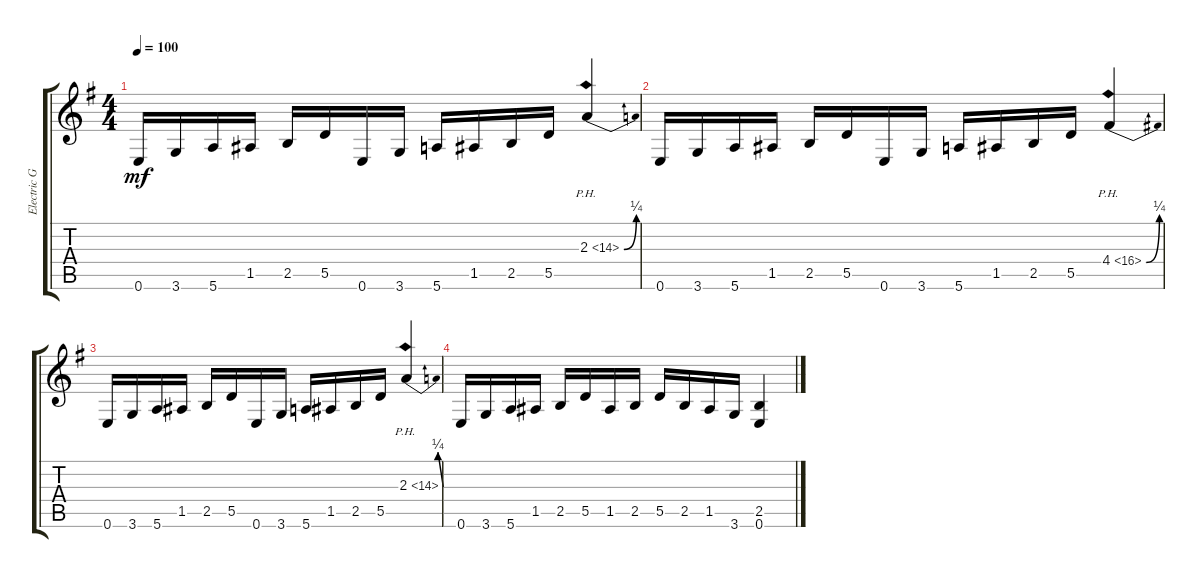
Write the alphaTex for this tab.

\track ("Electric Guitar" "Electric G") {instrument distortionguitar}
\staff {score tabs}
\tuning (E4 B3 G3 D3 A2 E2) {hide}
\ts (4 4)
\tempo 100
\clef g2
\ks eminor
0.6.16{dy mf instrument distortionguitar} 3.6.16 5.6.16 1.5.16 2.5.16 5.5.16 0.6.16 3.6.16 5.6.16 1.5.16 2.5.16 5.5.16 2.3{be (bend 0 0 60 1) ph 12}.4 |
0.6.16 3.6.16 5.6.16 1.5.16 2.5.16 5.5.16 0.6.16 3.6.16 5.6.16 1.5.16 2.5.16 5.5.16 4.4{be (bend 0 0 60 1) ph 12}.4 |
0.6.16 3.6.16 5.6.16 1.5.16 2.5.16 5.5.16 0.6.16 3.6.16 5.6.16 1.5.16 2.5.16 5.5.16 2.3{be (bend 0 0 60 1) ph 12}.4 |
0.6.16 3.6.16 5.6.16 1.5.16 2.5.16 5.5.16 1.5.16 2.5.16 5.5.16 2.5.16 1.5.16 3.6.16 (2.5 0.6).4
